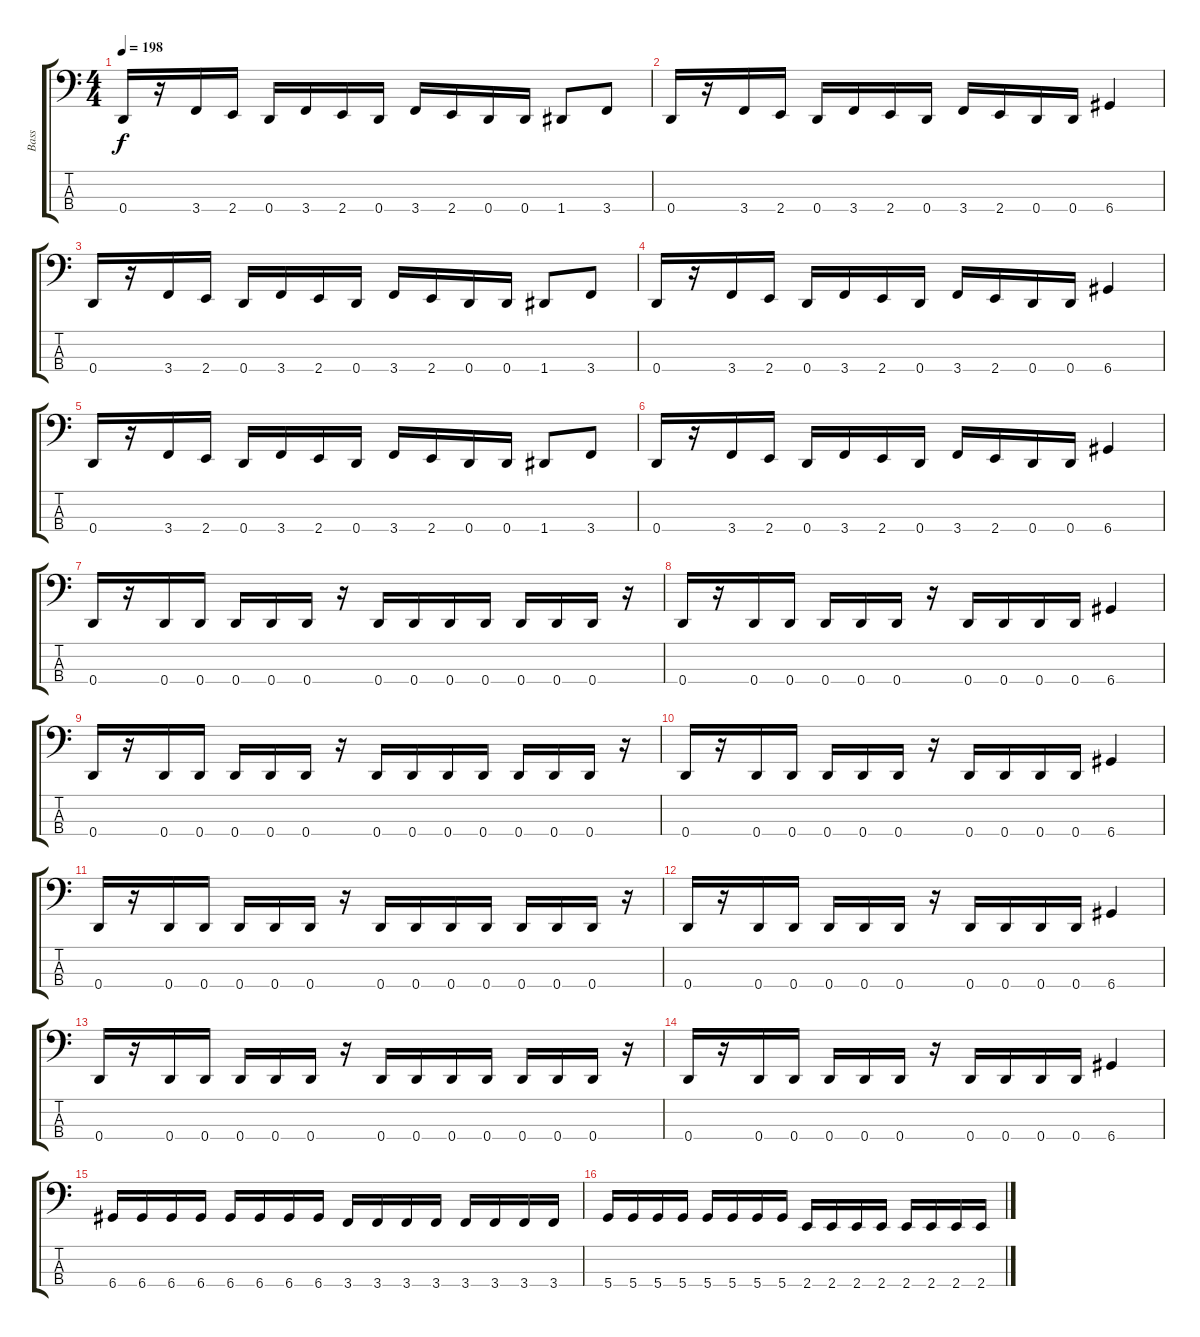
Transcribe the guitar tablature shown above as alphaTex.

\track ("Bass" "Bass") {instrument electricbasspick}
\staff {score tabs}
\tuning (G2 D2 A1 D1) {hide}
\ts (4 4)
\tempo 198
\clef f4
\ks c
0.4.16{dy f} r.16 3.4.16 2.4.16 0.4.16 3.4.16 2.4.16 0.4.16 3.4.16 2.4.16 0.4.16 0.4.16 1.4.8 3.4.8 |
0.4.16 r.16 3.4.16 2.4.16 0.4.16 3.4.16 2.4.16 0.4.16 3.4.16 2.4.16 0.4.16 0.4.16 6.4.4 |
0.4.16 r.16 3.4.16 2.4.16 0.4.16 3.4.16 2.4.16 0.4.16 3.4.16 2.4.16 0.4.16 0.4.16 1.4.8 3.4.8 |
0.4.16 r.16 3.4.16 2.4.16 0.4.16 3.4.16 2.4.16 0.4.16 3.4.16 2.4.16 0.4.16 0.4.16 6.4.4 |
0.4.16 r.16 3.4.16 2.4.16 0.4.16 3.4.16 2.4.16 0.4.16 3.4.16 2.4.16 0.4.16 0.4.16 1.4.8 3.4.8 |
0.4.16 r.16 3.4.16 2.4.16 0.4.16 3.4.16 2.4.16 0.4.16 3.4.16 2.4.16 0.4.16 0.4.16 6.4.4 |
0.4.16 r.16 0.4.16 0.4.16 0.4.16 0.4.16 0.4.16 r.16 0.4.16 0.4.16 0.4.16 0.4.16 0.4.16 0.4.16 0.4.16 r.16 |
0.4.16 r.16 0.4.16 0.4.16 0.4.16 0.4.16 0.4.16 r.16 0.4.16 0.4.16 0.4.16 0.4.16 6.4.4 |
0.4.16 r.16 0.4.16 0.4.16 0.4.16 0.4.16 0.4.16 r.16 0.4.16 0.4.16 0.4.16 0.4.16 0.4.16 0.4.16 0.4.16 r.16 |
0.4.16 r.16 0.4.16 0.4.16 0.4.16 0.4.16 0.4.16 r.16 0.4.16 0.4.16 0.4.16 0.4.16 6.4.4 |
0.4.16 r.16 0.4.16 0.4.16 0.4.16 0.4.16 0.4.16 r.16 0.4.16 0.4.16 0.4.16 0.4.16 0.4.16 0.4.16 0.4.16 r.16 |
0.4.16 r.16 0.4.16 0.4.16 0.4.16 0.4.16 0.4.16 r.16 0.4.16 0.4.16 0.4.16 0.4.16 6.4.4 |
0.4.16 r.16 0.4.16 0.4.16 0.4.16 0.4.16 0.4.16 r.16 0.4.16 0.4.16 0.4.16 0.4.16 0.4.16 0.4.16 0.4.16 r.16 |
0.4.16 r.16 0.4.16 0.4.16 0.4.16 0.4.16 0.4.16 r.16 0.4.16 0.4.16 0.4.16 0.4.16 6.4.4 |
6.4.16 6.4.16 6.4.16 6.4.16 6.4.16 6.4.16 6.4.16 6.4.16 3.4.16 3.4.16 3.4.16 3.4.16 3.4.16 3.4.16 3.4.16 3.4.16 |
5.4.16 5.4.16 5.4.16 5.4.16 5.4.16 5.4.16 5.4.16 5.4.16 2.4.16 2.4.16 2.4.16 2.4.16 2.4.16 2.4.16 2.4.16 2.4.16
